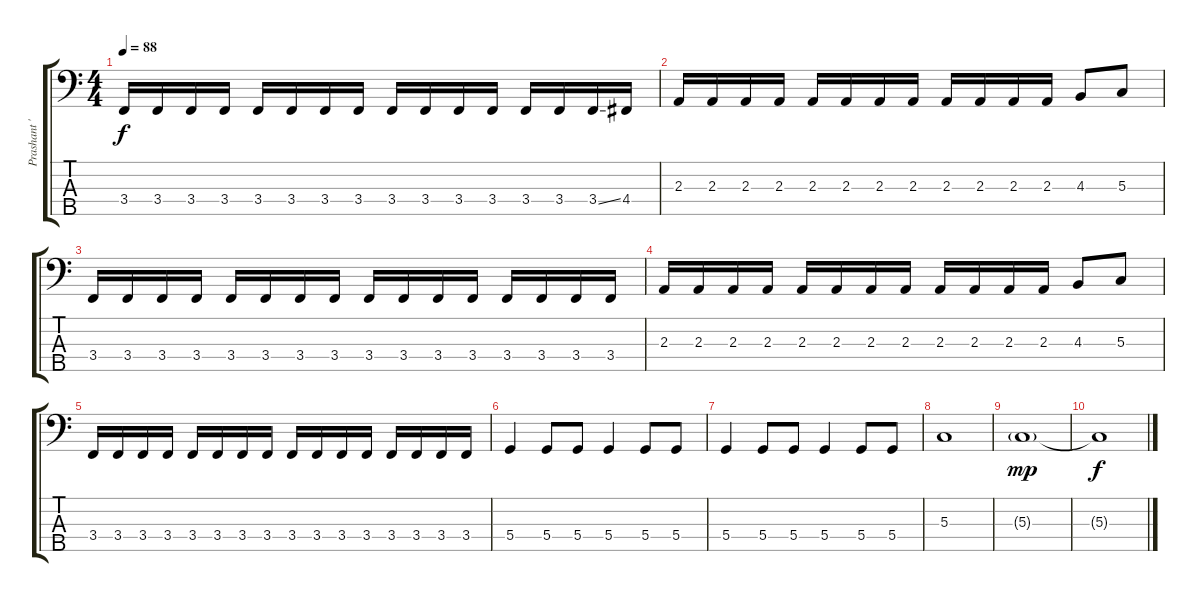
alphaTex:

\track ("Prashant 'Baz' Raju " "Prashant '") {instrument electricbassfinger}
\staff {score tabs}
\tuning (F2 C2 G1 D1 A0) {hide}
\ts (4 4)
\tempo 88
\clef f4
\ks c
3.4.16{dy f} 3.4.16 3.4.16 3.4.16 3.4.16 3.4.16 3.4.16 3.4.16 3.4.16 3.4.16 3.4.16 3.4.16 3.4.16 3.4.16 3.4{ss}.16 4.4.16 |
2.3.16 2.3.16 2.3.16 2.3.16 2.3.16 2.3.16 2.3.16 2.3.16 2.3.16 2.3.16 2.3.16 2.3.16 4.3.8 5.3.8 |
3.4.16 3.4.16 3.4.16 3.4.16 3.4.16 3.4.16 3.4.16 3.4.16 3.4.16 3.4.16 3.4.16 3.4.16 3.4.16 3.4.16 3.4.16 3.4.16 |
2.3.16 2.3.16 2.3.16 2.3.16 2.3.16 2.3.16 2.3.16 2.3.16 2.3.16 2.3.16 2.3.16 2.3.16 4.3.8 5.3.8 |
3.4.16 3.4.16 3.4.16 3.4.16 3.4.16 3.4.16 3.4.16 3.4.16 3.4.16 3.4.16 3.4.16 3.4.16 3.4.16 3.4.16 3.4.16 3.4.16 |
5.4.4 5.4.8 5.4.8 5.4.4 5.4.8 5.4.8 |
5.4.4 5.4.8 5.4.8 5.4.4 5.4.8 5.4.8 |
5.3.1 |
5.3{g}.1{dy mp} |
5.3{t}.1{dy f}
